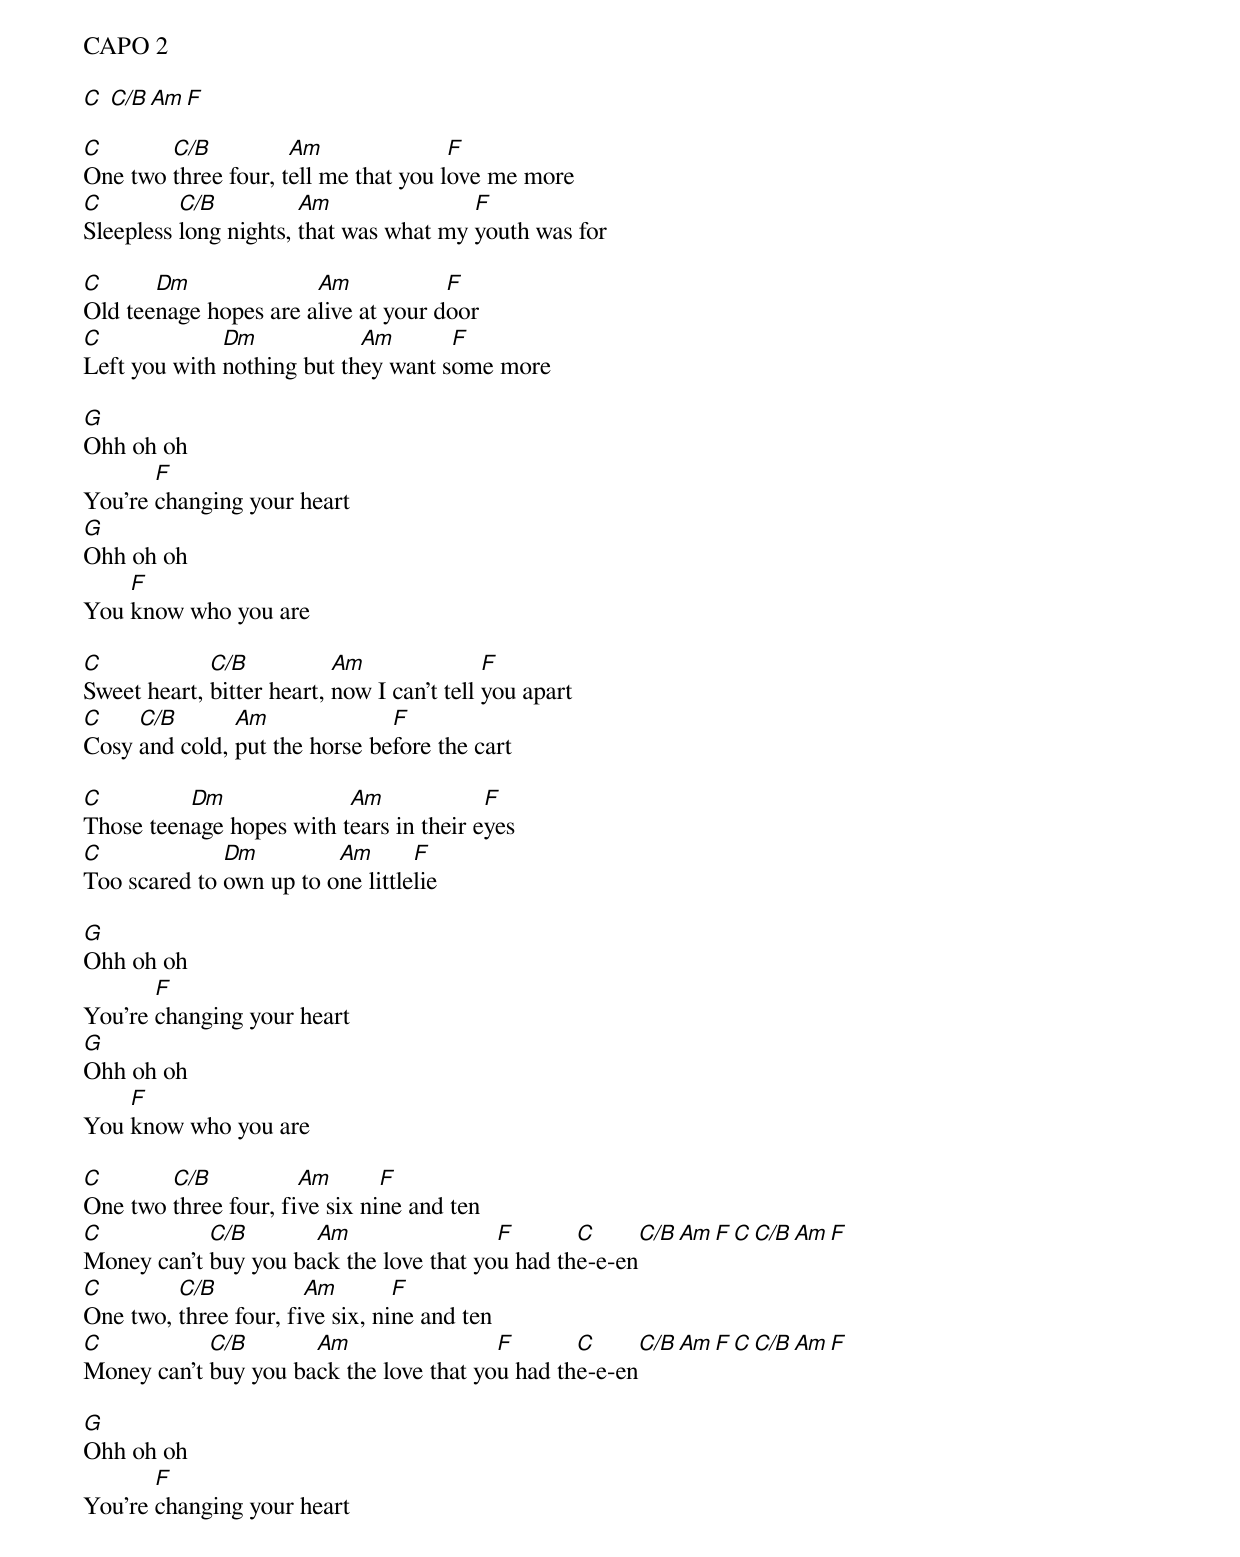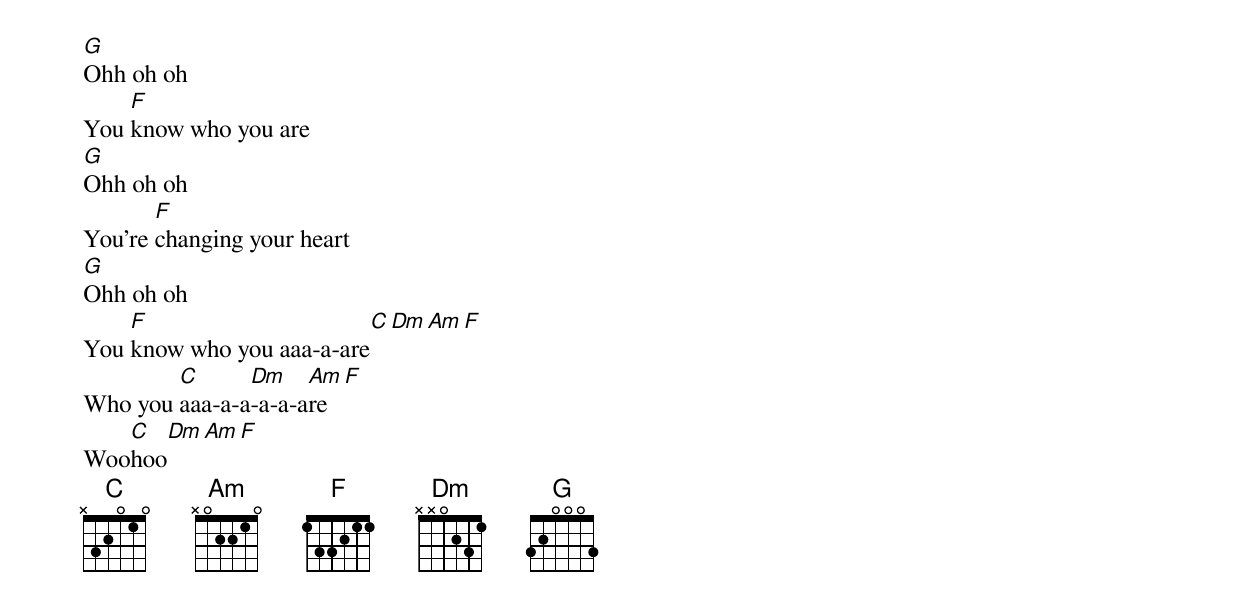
CAPO 2

[C] [C/B][Am][F]

[C]One two [C/B]three four, t[Am]ell me that you l[F]ove me more
[C]Sleepless [C/B]long nights, [Am]that was what my [F]youth was for

[C]Old tee[Dm]nage hopes are a[Am]live at your d[F]oor
[C]Left you with [Dm]nothing but th[Am]ey want s[F]ome more

[G]Ohh oh oh
You're [F]changing your heart
[G]Ohh oh oh
You [F]know who you are

[C]Sweet heart, [C/B]bitter heart, [Am]now I can't tell [F]you apart
[C]Cosy [C/B]and cold, [Am]put the horse be[F]fore the cart

[C]Those teen[Dm]age hopes with t[Am]ears in their e[F]yes
[C]Too scared to [Dm]own up to o[Am]ne little[F]lie

[G]Ohh oh oh
You're [F]changing your heart
[G]Ohh oh oh
You [F]know who you are

[C]One two [C/B]three four, fi[Am]ve six ni[F]ne and ten
[C]Money can't [C/B]buy you ba[Am]ck the love that yo[F]u had th[C]e-e-en[C/B][Am][F][C][C/B][Am][F]
[C]One two, [C/B]three four, fi[Am]ve six, ni[F]ne and ten
[C]Money can't [C/B]buy you ba[Am]ck the love that yo[F]u had th[C]e-e-en[C/B][Am][F][C][C/B][Am][F]

[G]Ohh oh oh
You're [F]changing your heart
[G]Ohh oh oh
You [F]know who you are
[G]Ohh oh oh
You're [F]changing your heart
[G]Ohh oh oh
You [F]know who you aaa-a-are[C][Dm][Am][F]
Who you [C]aaa-a-a[Dm]-a-a-a[Am]re[F]
Woo[C]hoo[Dm][Am][F]
